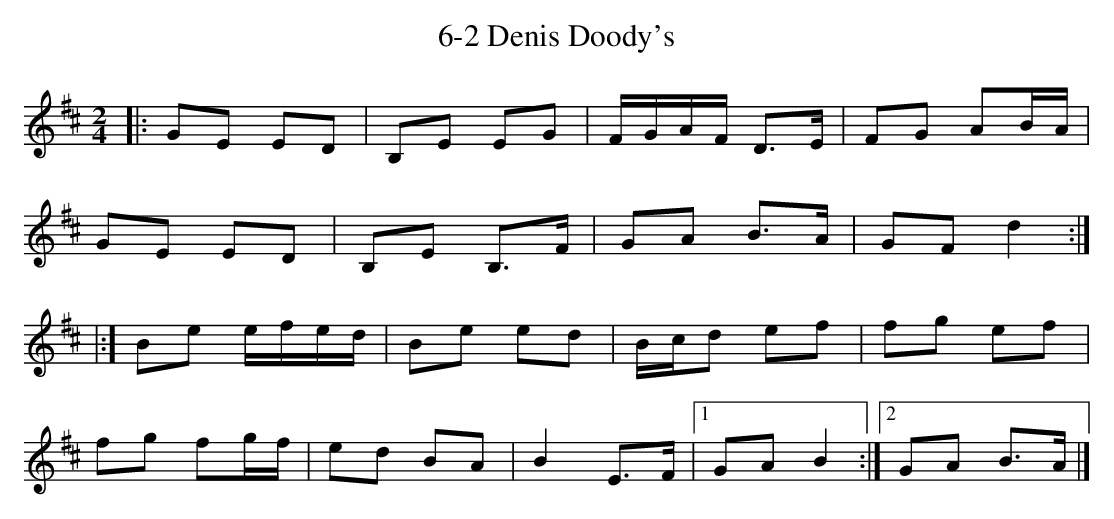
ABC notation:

X:1
T: 6-2 Denis Doody's
M: 2/4
L:1/8
K:Bmin
[|:GE ED | B,E EG | F/G/A/F/ D>E | FG AB/A/ |
GE ED | B,E B,>F | GA B>A | GF D'2 :|
|:]BE' E'/F'/E'/D'/ | BE' E'D' | B/C'/D' E'F' | F'G' E'F' |
F'G' F'G'/F'/ | E'D' BA | B2E>F |1GA B2 :|2GA B>A |]
